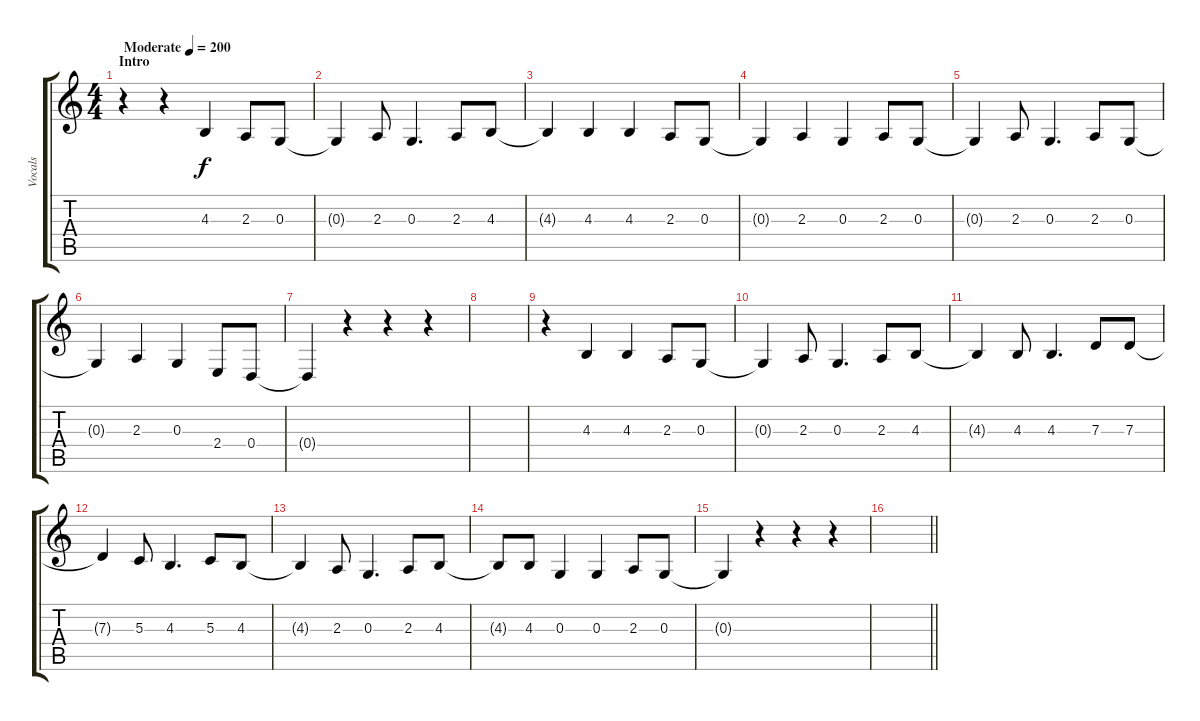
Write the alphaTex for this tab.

\track ("Vocals" "Vocals") {instrument altosax}
\staff {score tabs}
\tuning (E4 B3 G3 D3 A2 E2) {hide}
\ts (4 4)
\section ("" "Intro")
\tempo (200 "Moderate")
\clef g2
\ks c
r.4{dy f instrument altosax} r.4 4.3.4 2.3.8 0.3.8 |
0.3{t}.4 2.3.8 0.3.4{d} 2.3.8 4.3.8 |
4.3{t}.4 4.3.4 4.3.4 2.3.8 0.3.8 |
0.3{t}.4 2.3.4 0.3.4 2.3.8 0.3.8 |
0.3{t}.4 2.3.8 0.3.4{d} 2.3.8 0.3.8 |
0.3{t}.4 2.3.4 0.3.4 2.4.8 0.4.8 |
0.4{t}.4 r.4 r.4 r.4 |
|
r.4 4.3.4 4.3.4 2.3.8 0.3.8 |
0.3{t}.4 2.3.8 0.3.4{d} 2.3.8 4.3.8 |
4.3{t}.4 4.3.8 4.3.4{d} 7.3.8 7.3.8 |
7.3{t}.4 5.3.8 4.3.4{d} 5.3.8 4.3.8 |
4.3{t}.4 2.3.8 0.3.4{d} 2.3.8 4.3.8 |
4.3{t}.8 4.3.8 0.3.4 0.3.4 2.3.8 0.3.8 |
0.3{t}.4 r.4 r.4 r.4 |
\barLineRight lightlight
